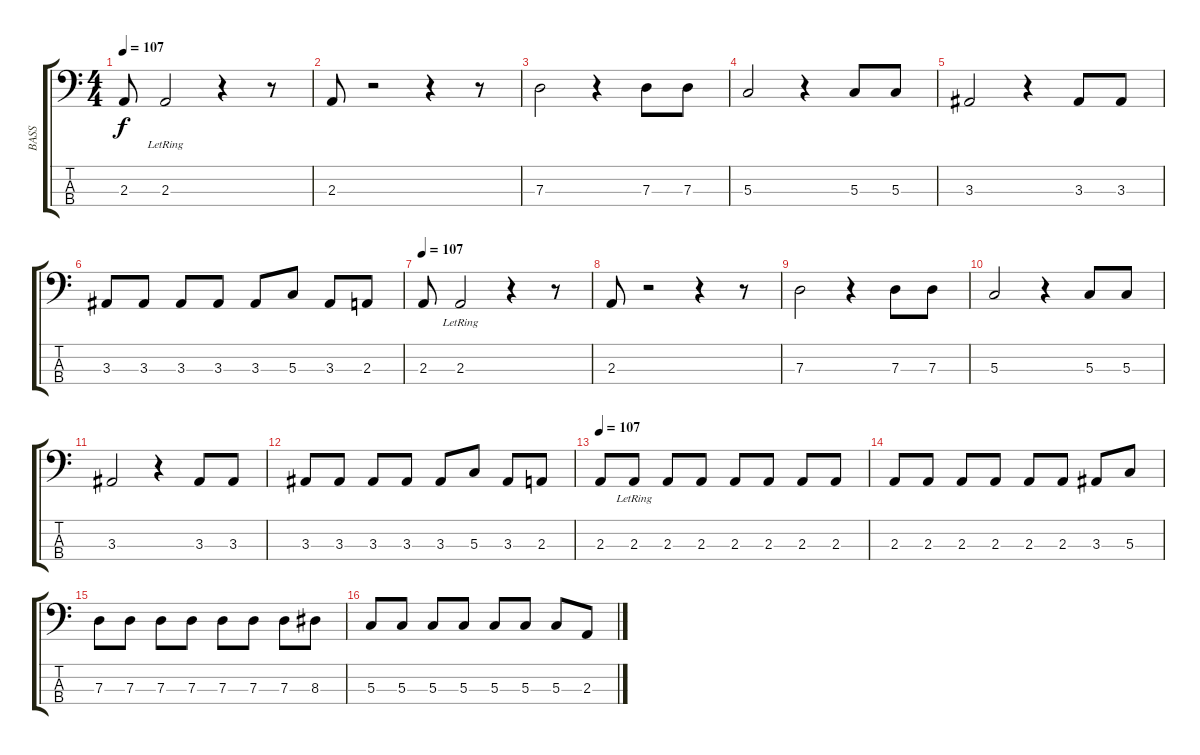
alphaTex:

\track ("BASS" "BASS") {instrument electricbasspick}
\staff {score tabs}
\tuning (F2 C2 G1 D1) {hide}
\ts (4 4)
\tempo 107
\clef f4
\ks c
2.3.8{dy f} 2.3{lr}.2 r.4 r.8 |
2.3.8 r.2 r.4 r.8 |
7.3.2 r.4 7.3.8 7.3.8 |
5.3.2 r.4 5.3.8 5.3.8 |
3.3.2 r.4 3.3.8 3.3.8 |
3.3.8 3.3.8 3.3.8 3.3.8 3.3.8 5.3.8 3.3.8 2.3.8 |
\tempo 107
2.3.8 2.3{lr}.2 r.4 r.8 |
2.3.8 r.2 r.4 r.8 |
7.3.2 r.4 7.3.8 7.3.8 |
5.3.2 r.4 5.3.8 5.3.8 |
3.3.2 r.4 3.3.8 3.3.8 |
3.3.8 3.3.8 3.3.8 3.3.8 3.3.8 5.3.8 3.3.8 2.3.8 |
\tempo 107
2.3.8 2.3{lr}.8 2.3.8 2.3.8 2.3.8 2.3.8 2.3.8 2.3.8 |
2.3.8 2.3.8 2.3.8 2.3.8 2.3.8 2.3.8 3.3.8 5.3.8 |
7.3.8 7.3.8 7.3.8 7.3.8 7.3.8 7.3.8 7.3.8 8.3.8 |
5.3.8 5.3.8 5.3.8 5.3.8 5.3.8 5.3.8 5.3.8 2.3.8
